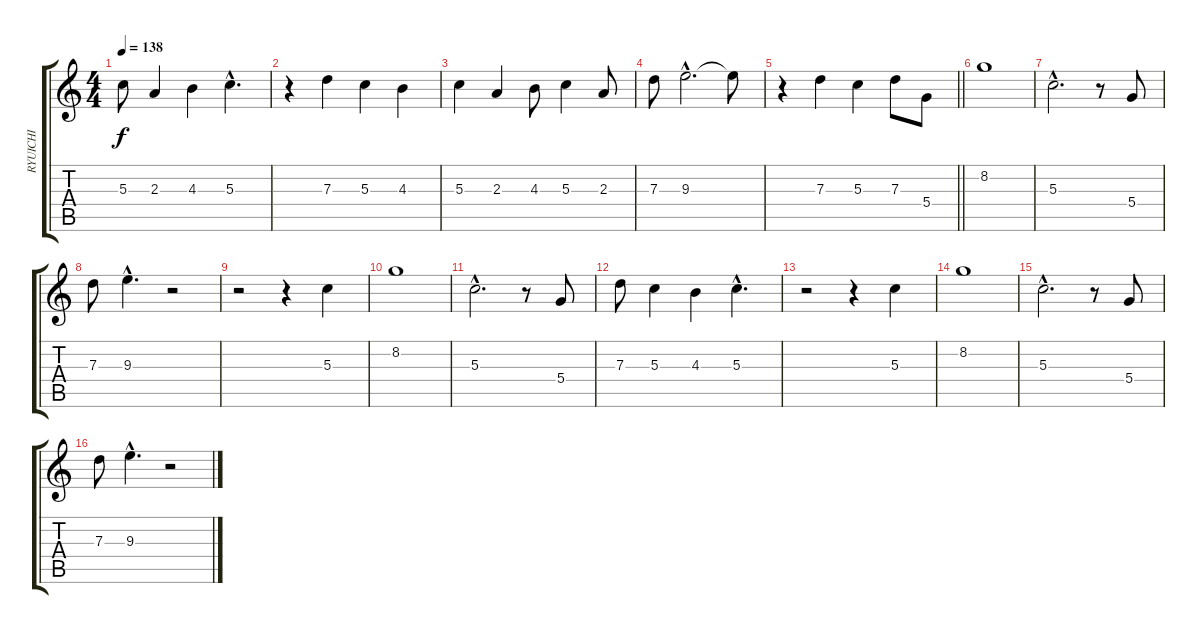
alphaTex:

\track ("RYUICHI" "RYUICHI") {instrument acousticguitarnylon}
\staff {score tabs}
\tuning (E4 B3 G3 D3 A2 E2) {hide}
\ts (4 4)
\tempo 138
\clef g2
\ks c
5.3.8{dy f} 2.3.4 4.3.4 5.3{hac}.4{d} |
r.4 7.3.4 5.3.4 4.3.4 |
5.3.4 2.3.4 4.3.8 5.3.4 2.3.8 |
7.3.8 9.3{hac}.2{d} 9.3{t}.8 |
\barLineRight lightlight
r.4 7.3.4 5.3.4 7.3.8 5.4.8 |
8.2.1 |
5.3{hac}.2{d} r.8 5.4.8 |
7.3.8 9.3{hac}.4{d} r.2 |
r.2 r.4 5.3.4 |
8.2.1 |
5.3{hac}.2{d} r.8 5.4.8 |
7.3.8 5.3.4 4.3.4 5.3{hac}.4{d} |
r.2 r.4 5.3.4 |
8.2.1 |
5.3{hac}.2{d} r.8 5.4.8 |
7.3.8 9.3{hac}.4{d} r.2
